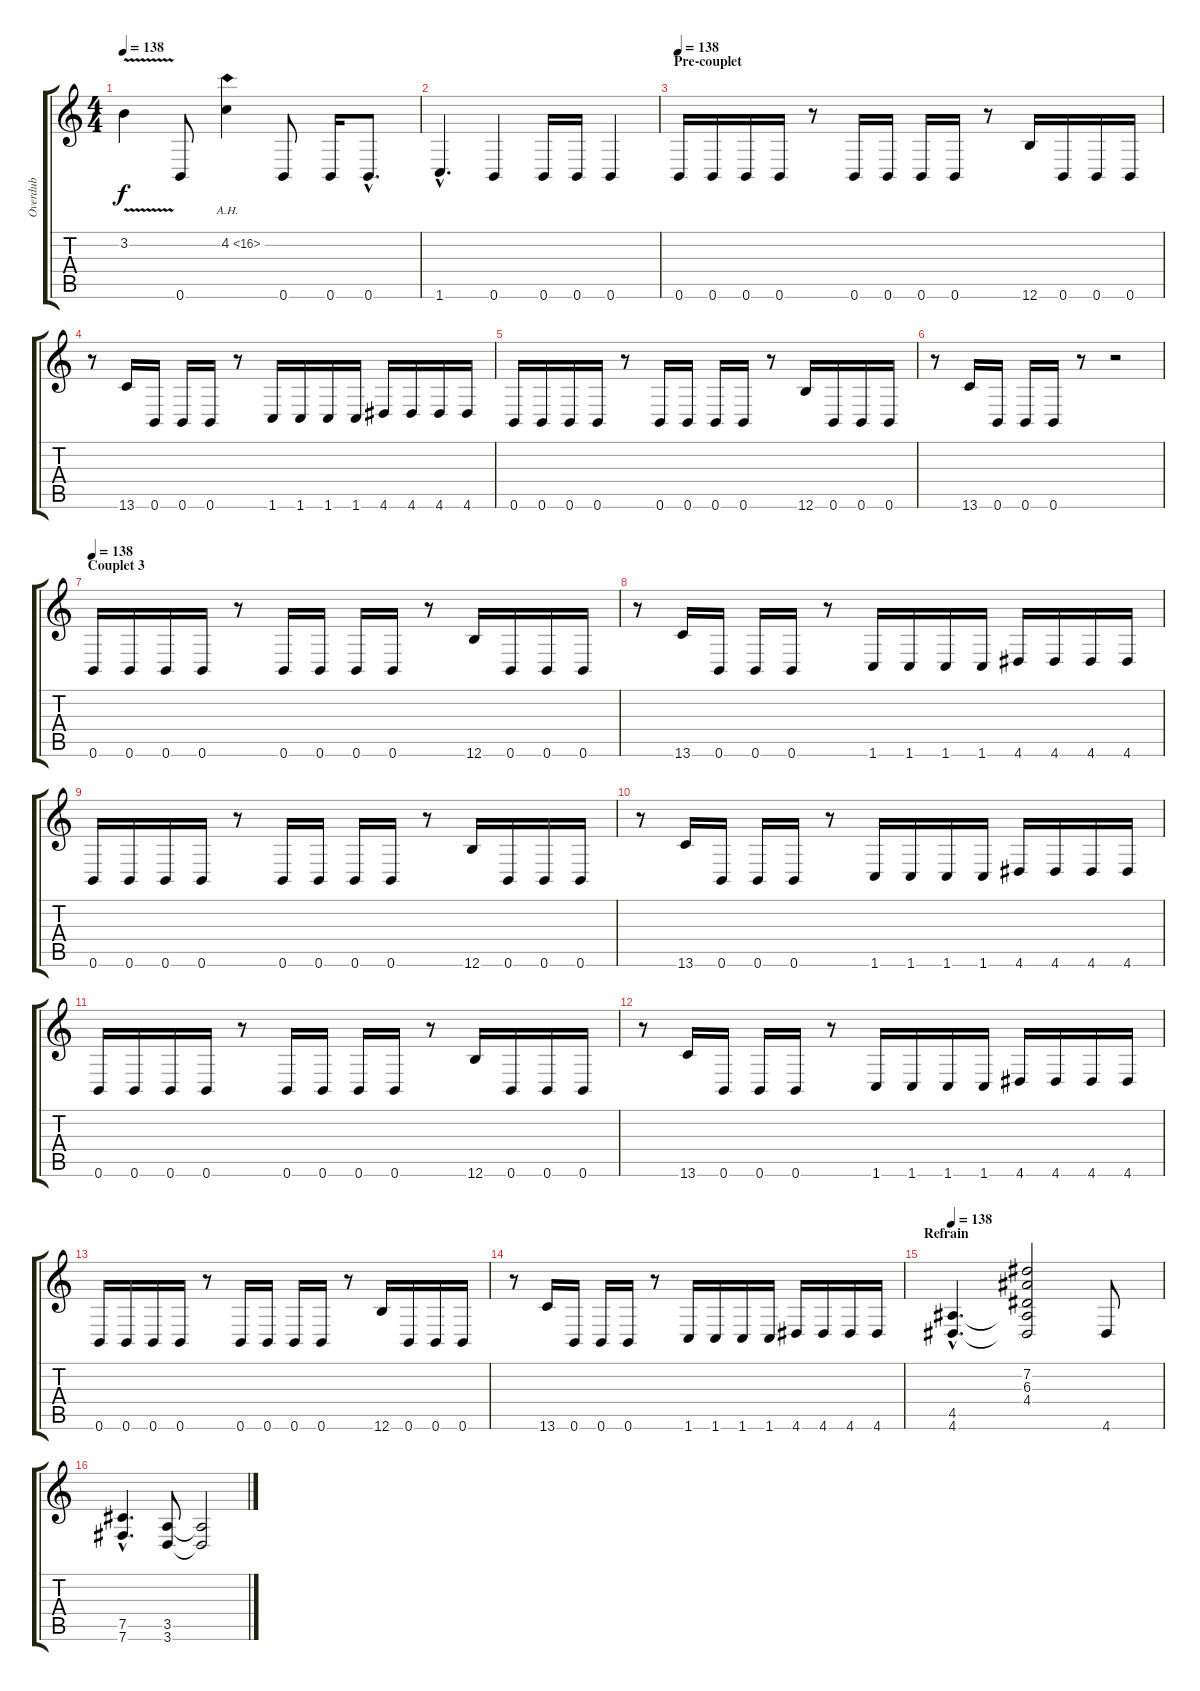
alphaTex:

\track ("Overdub" "Overdub") {instrument distortionguitar}
\staff {score tabs}
\tuning (Db4 Ab3 E3 B2 Gb2 B1) {hide}
\ts (4 4)
\tempo 138
\clef g2
\ks c
3.2{v}.4{dy f} 0.6.8 4.2{ah 12}.4 0.6.8 0.6.16 0.6{hac}.8{d} |
1.6{hac}.4{d} 0.6.4 0.6.16 0.6.16 0.6.4 |
\section ("" "Pre-couplet")
\tempo 138
0.6.16{volume 12 balance 14 instrument distortionguitar} 0.6.16 0.6.16 0.6.16 r.8 0.6.16 0.6.16 0.6.16 0.6.16 r.8 12.6.16 0.6.16 0.6.16 0.6.16 |
r.8 13.6.16 0.6.16 0.6.16 0.6.16 r.8 1.6.16 1.6.16 1.6.16 1.6.16 4.6.16 4.6.16 4.6.16 4.6.16 |
0.6.16 0.6.16 0.6.16 0.6.16 r.8 0.6.16 0.6.16 0.6.16 0.6.16 r.8 12.6.16 0.6.16 0.6.16 0.6.16 |
r.8 13.6.16 0.6.16 0.6.16 0.6.16 r.8 r.2 |
\section ("" "Couplet 3")
\tempo 138
0.6.16{volume 12 balance 14 instrument distortionguitar} 0.6.16 0.6.16 0.6.16 r.8 0.6.16 0.6.16 0.6.16 0.6.16 r.8 12.6.16 0.6.16 0.6.16 0.6.16 |
r.8 13.6.16 0.6.16 0.6.16 0.6.16 r.8 1.6.16 1.6.16 1.6.16 1.6.16 4.6.16 4.6.16 4.6.16 4.6.16 |
0.6.16 0.6.16 0.6.16 0.6.16 r.8 0.6.16 0.6.16 0.6.16 0.6.16 r.8 12.6.16 0.6.16 0.6.16 0.6.16 |
r.8 13.6.16 0.6.16 0.6.16 0.6.16 r.8 1.6.16 1.6.16 1.6.16 1.6.16 4.6.16 4.6.16 4.6.16 4.6.16 |
0.6.16 0.6.16 0.6.16 0.6.16 r.8 0.6.16 0.6.16 0.6.16 0.6.16 r.8 12.6.16 0.6.16 0.6.16 0.6.16 |
r.8 13.6.16 0.6.16 0.6.16 0.6.16 r.8 1.6.16 1.6.16 1.6.16 1.6.16 4.6.16 4.6.16 4.6.16 4.6.16 |
0.6.16 0.6.16 0.6.16 0.6.16 r.8 0.6.16 0.6.16 0.6.16 0.6.16 r.8 12.6.16 0.6.16 0.6.16 0.6.16 |
r.8 13.6.16 0.6.16 0.6.16 0.6.16 r.8 1.6.16 1.6.16 1.6.16 1.6.16 4.6.16 4.6.16 4.6.16 4.6.16 |
\section ("" "Refrain")
\tempo 138
(4.5{hac} 4.6{hac}).4{d volume 12 balance 14 instrument distortionguitar} (7.2 6.3 4.4 4.5{t} 4.6{t}).2 4.6.8 |
(7.5{hac} 7.6{hac}).4{d} (3.5 3.6).8 (3.5{t} 3.6{t}).2
